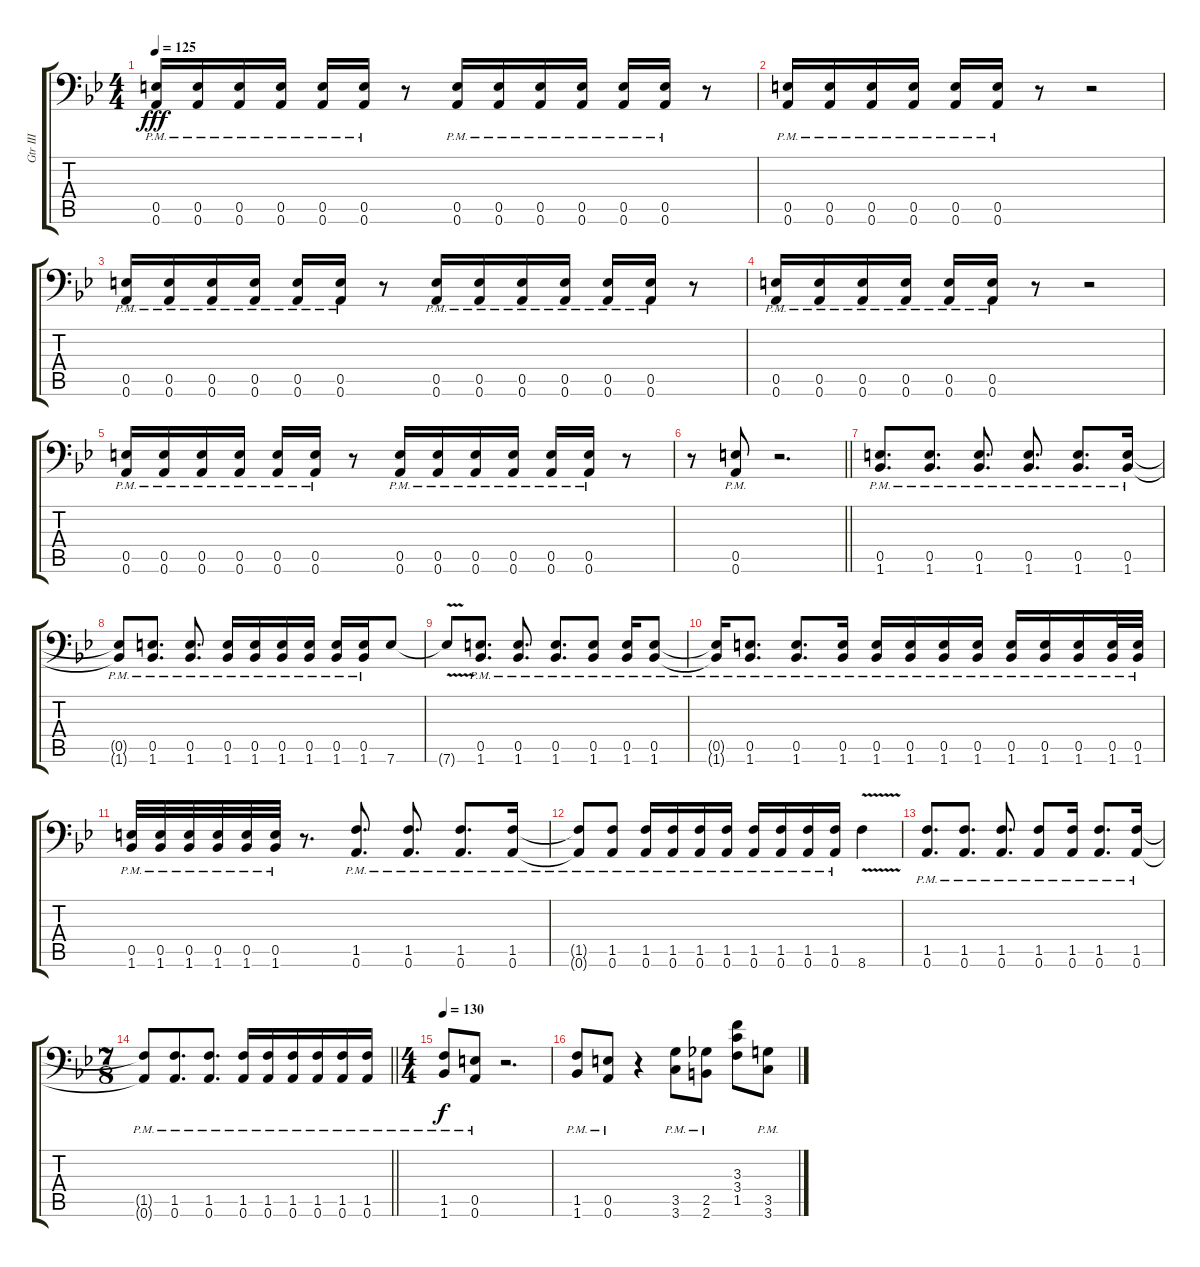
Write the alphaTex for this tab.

\track ("Gtr III" "Gtr III") {instrument distortionguitar}
\staff {score tabs}
\tuning (B3 Gb3 D3 A2 E2 A1) {hide}
\ts (4 4)
\tempo 125
\clef f4
\ks bb
(0.5{pm} 0.6{pm}).16{dy fff} (0.5{pm} 0.6{pm}).16 (0.5{pm} 0.6{pm}).16 (0.5{pm} 0.6{pm}).16 (0.5{pm} 0.6{pm}).16 (0.5{pm} 0.6{pm}).16 r.8 (0.5{pm} 0.6{pm}).16 (0.5{pm} 0.6{pm}).16 (0.5{pm} 0.6{pm}).16 (0.5{pm} 0.6{pm}).16 (0.5{pm} 0.6{pm}).16 (0.5{pm} 0.6{pm}).16 r.8 |
(0.5{pm} 0.6{pm}).16 (0.5{pm} 0.6{pm}).16 (0.5{pm} 0.6{pm}).16 (0.5{pm} 0.6{pm}).16 (0.5{pm} 0.6{pm}).16 (0.5{pm} 0.6{pm}).16 r.8 r.2 |
(0.5{pm} 0.6{pm}).16 (0.5{pm} 0.6{pm}).16 (0.5{pm} 0.6{pm}).16 (0.5{pm} 0.6{pm}).16 (0.5{pm} 0.6{pm}).16 (0.5{pm} 0.6{pm}).16 r.8 (0.5{pm} 0.6{pm}).16 (0.5{pm} 0.6{pm}).16 (0.5{pm} 0.6{pm}).16 (0.5{pm} 0.6{pm}).16 (0.5{pm} 0.6{pm}).16 (0.5{pm} 0.6{pm}).16 r.8 |
(0.5{pm} 0.6{pm}).16 (0.5{pm} 0.6{pm}).16 (0.5{pm} 0.6{pm}).16 (0.5{pm} 0.6{pm}).16 (0.5{pm} 0.6{pm}).16 (0.5{pm} 0.6{pm}).16 r.8 r.2 |
(0.5{pm} 0.6{pm}).16 (0.5{pm} 0.6{pm}).16 (0.5{pm} 0.6{pm}).16 (0.5{pm} 0.6{pm}).16 (0.5{pm} 0.6{pm}).16 (0.5{pm} 0.6{pm}).16 r.8 (0.5{pm} 0.6{pm}).16 (0.5{pm} 0.6{pm}).16 (0.5{pm} 0.6{pm}).16 (0.5{pm} 0.6{pm}).16 (0.5{pm} 0.6{pm}).16 (0.5{pm} 0.6{pm}).16 r.8 |
\barLineRight lightlight
r.8 (0.5{pm} 0.6{pm}).8 r.2{d} |
(0.5{pm} 1.6{pm}).8{d} (0.5{pm} 1.6{pm}).8{d} (0.5{pm} 1.6{pm}).8{d} (0.5{pm} 1.6{pm}).8{d} (0.5{pm} 1.6{pm}).8{d} (0.5{pm} 1.6{pm}).16 |
(0.5{pm t} 1.6{pm t}).8 (0.5{pm} 1.6{pm}).8{d} (0.5{pm} 1.6{pm}).8{d} (0.5{pm} 1.6{pm}).16 (0.5{pm} 1.6{pm}).16 (0.5{pm} 1.6{pm}).16 (0.5{pm} 1.6{pm}).16 (0.5{pm} 1.6{pm}).16 (0.5{pm} 1.6{pm}).16 7.6.8 |
7.6{v t}.8 (0.5{pm} 1.6{pm}).8{d} (0.5{pm} 1.6{pm}).8{d} (0.5{pm} 1.6{pm}).8{d} (0.5{pm} 1.6{pm}).8 (0.5{pm} 1.6{pm}).16 (0.5{pm} 1.6{pm}).8 |
(0.5{pm t} 1.6{pm t}).16 (0.5{pm} 1.6{pm}).8{d} (0.5{pm} 1.6{pm}).8{d} (0.5{pm} 1.6{pm}).16 (0.5{pm} 1.6{pm}).16 (0.5{pm} 1.6{pm}).16 (0.5{pm} 1.6{pm}).16 (0.5{pm} 1.6{pm}).16 (0.5{pm} 1.6{pm}).16 (0.5{pm} 1.6{pm}).16 (0.5{pm} 1.6{pm}).16 (0.5{pm} 1.6{pm}).32 (0.5{pm} 1.6{pm}).32 |
(0.5{pm} 1.6{pm}).32 (0.5{pm} 1.6{pm}).32 (0.5{pm} 1.6{pm}).32 (0.5{pm} 1.6{pm}).32 (0.5{pm} 1.6{pm}).32 (0.5{pm} 1.6{pm}).32 r.8{d} (1.5{pm} 0.6{pm}).8{d} (1.5{pm} 0.6{pm}).8{d} (1.5{pm} 0.6{pm}).8{d} (1.5{pm} 0.6{pm}).16 |
(1.5{pm t} 0.6{pm t}).8 (1.5{pm} 0.6{pm}).8 (1.5{pm} 0.6{pm}).16 (1.5{pm} 0.6{pm}).16 (1.5{pm} 0.6{pm}).16 (1.5{pm} 0.6{pm}).16 (1.5{pm} 0.6{pm}).16 (1.5{pm} 0.6{pm}).16 (1.5{pm} 0.6{pm}).16 (1.5{pm} 0.6{pm}).16 8.6{v}.4 |
(1.5{pm} 0.6{pm}).8{d} (1.5{pm} 0.6{pm}).8{d} (1.5{pm} 0.6{pm}).8{d} (1.5{pm} 0.6{pm}).8 (1.5{pm} 0.6{pm}).16 (1.5{pm} 0.6{pm}).8{d} (1.5{pm} 0.6{pm}).16 |
\ts (7 8)
\barLineRight lightlight
(1.5{pm t} 0.6{pm t}).8 (1.5{pm} 0.6{pm}).8{d} (1.5{pm} 0.6{pm}).8{d} (1.5{pm} 0.6{pm}).16 (1.5{pm} 0.6{pm}).16 (1.5{pm} 0.6{pm}).16 (1.5{pm} 0.6{pm}).16 (1.5{pm} 0.6{pm}).16 (1.5{pm} 0.6{pm}).16 |
\ts (4 4)
\tempo 130
(1.5{pm} 1.6{pm}).8{dy f} (0.5{pm} 0.6{pm}).8 r.2{d} |
(1.5{pm} 1.6{pm}).8 (0.5{pm} 0.6{pm}).8 r.4 (3.5{pm} 3.6{pm}).8 (2.5{pm} 2.6{pm}).8 (3.3 3.4 1.5).8 (3.5{pm} 3.6{pm}).8
